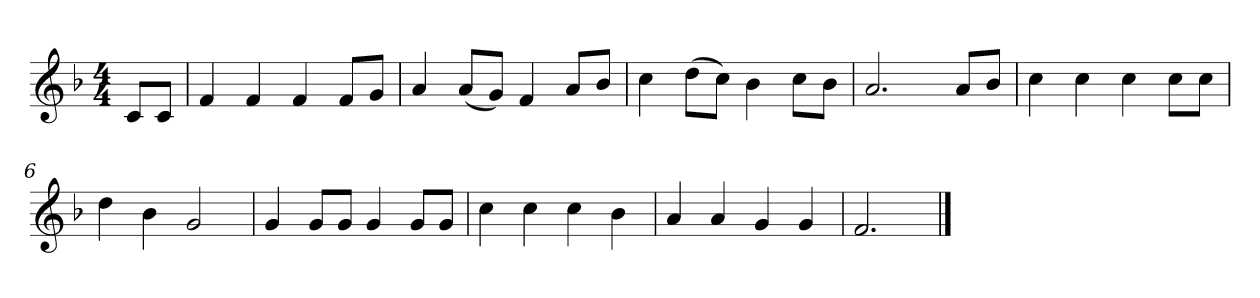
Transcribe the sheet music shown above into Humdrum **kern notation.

**kern
*part1
*staff1
*k[b-]
*M4/4
*MM120
=
8cL
8cJ
=1
4f
4f
4f
8fL
8gJ
=2
4a
(8aL
8gJ)
4f
8aL
8b-J
=3
4cc
(8ddL
8ccJ)
4b-
8ccL
8b-J
=4
2.a
8aL
8b-J
=5
4cc
4cc
4cc
8ccL
8ccJ
=6
4dd
4b-
2g
=7
4g
8gL
8gJ
4g
8gL
8gJ
=8
4cc
4cc
4cc
4b-
=9
4a
4a
4g
4g
=10
2.f
==
*-
